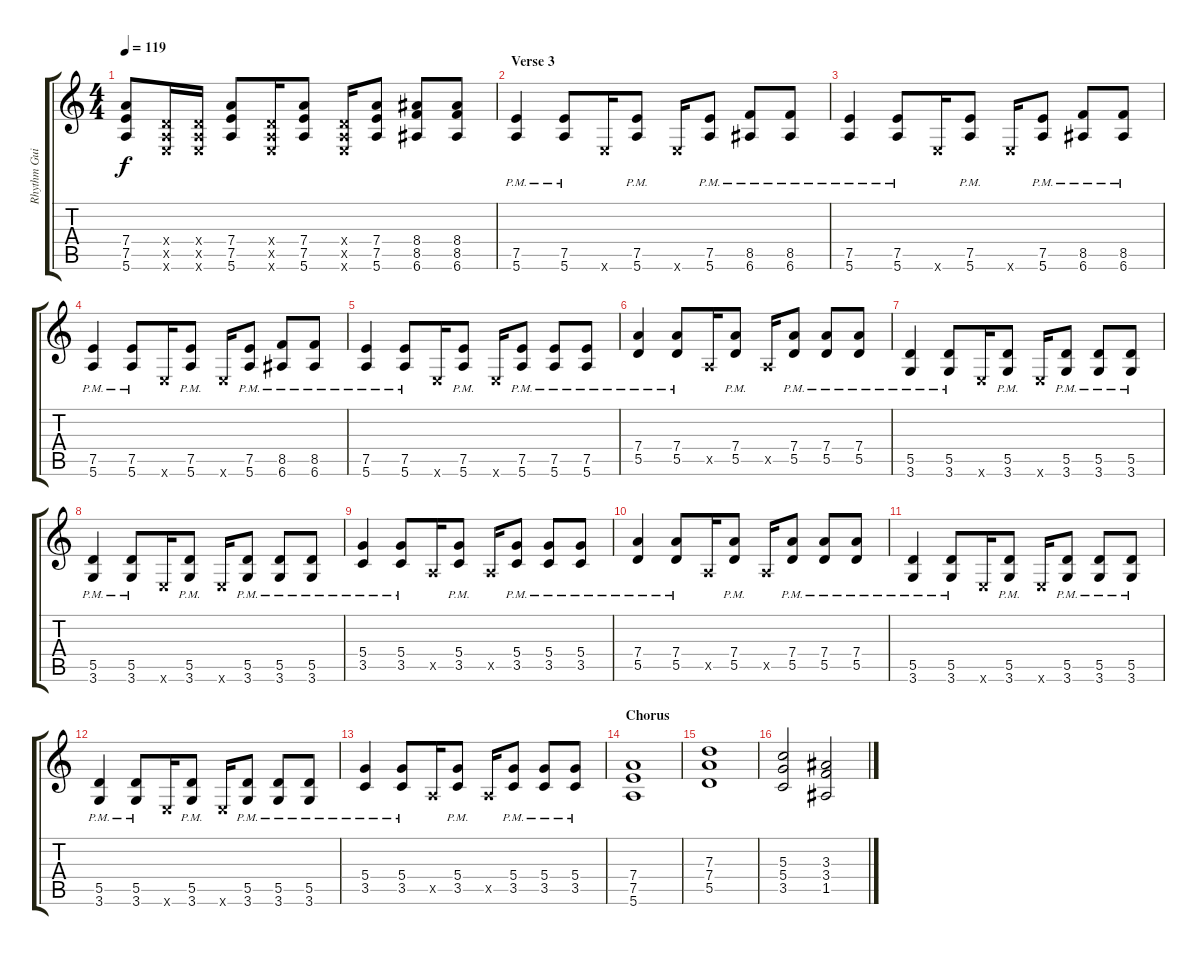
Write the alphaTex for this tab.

\track ("Rhythm Guitar" "Rhythm Gui") {instrument distortionguitar}
\staff {score tabs}
\tuning (E4 B3 G3 D3 A2 E2) {hide}
\ts (4 4)
\tempo 119
\clef g2
\ks c
(7.4 7.5 5.6).8{dy f} (0.4{x} 0.5{x} 0.6{x}).16 (0.4{x} 0.5{x} 0.6{x}).16 (7.4 7.5 5.6).8 (0.4{x} 0.5{x} 0.6{x}).16 (7.4 7.5 5.6).8 (0.4{x} 0.5{x} 0.6{x}).16 (7.4 7.5 5.6).8 (8.4 8.5 6.6).8 (8.4 8.5 6.6).8 |
\section ("" "Verse 3")
(7.5{pm} 5.6{pm}).4 (7.5{pm} 5.6{pm}).8 0.6{x}.16 (7.5{pm} 5.6{pm}).8 0.6{x}.16 (7.5{pm} 5.6{pm}).8 (8.5{pm} 6.6{pm}).8 (8.5{pm} 6.6{pm}).8 |
(7.5{pm} 5.6{pm}).4 (7.5{pm} 5.6{pm}).8 0.6{x}.16 (7.5{pm} 5.6{pm}).8 0.6{x}.16 (7.5{pm} 5.6{pm}).8 (8.5{pm} 6.6{pm}).8 (8.5{pm} 6.6{pm}).8 |
(7.5{pm} 5.6{pm}).4 (7.5{pm} 5.6{pm}).8 0.6{x}.16 (7.5{pm} 5.6{pm}).8 0.6{x}.16 (7.5{pm} 5.6{pm}).8 (8.5{pm} 6.6{pm}).8 (8.5{pm} 6.6{pm}).8 |
(7.5{pm} 5.6{pm}).4 (7.5{pm} 5.6{pm}).8 0.6{x}.16 (7.5{pm} 5.6{pm}).8 0.6{x}.16 (7.5{pm} 5.6{pm}).8 (7.5{pm} 5.6{pm}).8 (7.5{pm} 5.6{pm}).8 |
(7.4{pm} 5.5{pm}).4 (7.4{pm} 5.5{pm}).8 0.5{x}.16 (7.4{pm} 5.5{pm}).8 0.5{x}.16 (7.4{pm} 5.5{pm}).8 (7.4{pm} 5.5{pm}).8 (7.4{pm} 5.5{pm}).8 |
(5.5{pm} 3.6{pm}).4 (5.5{pm} 3.6{pm}).8 0.6{x}.16 (5.5{pm} 3.6{pm}).8 0.6{x}.16 (5.5{pm} 3.6{pm}).8 (5.5{pm} 3.6{pm}).8 (5.5{pm} 3.6{pm}).8 |
(5.5{pm} 3.6{pm}).4 (5.5{pm} 3.6{pm}).8 0.6{x}.16 (5.5{pm} 3.6{pm}).8 0.6{x}.16 (5.5{pm} 3.6{pm}).8 (5.5{pm} 3.6{pm}).8 (5.5{pm} 3.6{pm}).8 |
(5.4{pm} 3.5{pm}).4 (5.4{pm} 3.5{pm}).8 0.5{x}.16 (5.4{pm} 3.5{pm}).8 0.5{x}.16 (5.4{pm} 3.5{pm}).8 (5.4{pm} 3.5{pm}).8 (5.4{pm} 3.5{pm}).8 |
(7.4{pm} 5.5{pm}).4 (7.4{pm} 5.5{pm}).8 0.5{x}.16 (7.4{pm} 5.5{pm}).8 0.5{x}.16 (7.4{pm} 5.5{pm}).8 (7.4{pm} 5.5{pm}).8 (7.4{pm} 5.5{pm}).8 |
(5.5{pm} 3.6{pm}).4 (5.5{pm} 3.6{pm}).8 0.6{x}.16 (5.5{pm} 3.6{pm}).8 0.6{x}.16 (5.5{pm} 3.6{pm}).8 (5.5{pm} 3.6{pm}).8 (5.5{pm} 3.6{pm}).8 |
(5.5{pm} 3.6{pm}).4 (5.5{pm} 3.6{pm}).8 0.6{x}.16 (5.5{pm} 3.6{pm}).8 0.6{x}.16 (5.5{pm} 3.6{pm}).8 (5.5{pm} 3.6{pm}).8 (5.5{pm} 3.6{pm}).8 |
(5.4{pm} 3.5{pm}).4 (5.4{pm} 3.5{pm}).8 0.5{x}.16 (5.4{pm} 3.5{pm}).8 0.5{x}.16 (5.4{pm} 3.5{pm}).8 (5.4{pm} 3.5{pm}).8 (5.4{pm} 3.5{pm}).8 |
\section ("" "Chorus")
(7.4 7.5 5.6).1 |
(7.3 7.4 5.5).1 |
(5.3 5.4 3.5).2 (3.3 3.4 1.5).2
